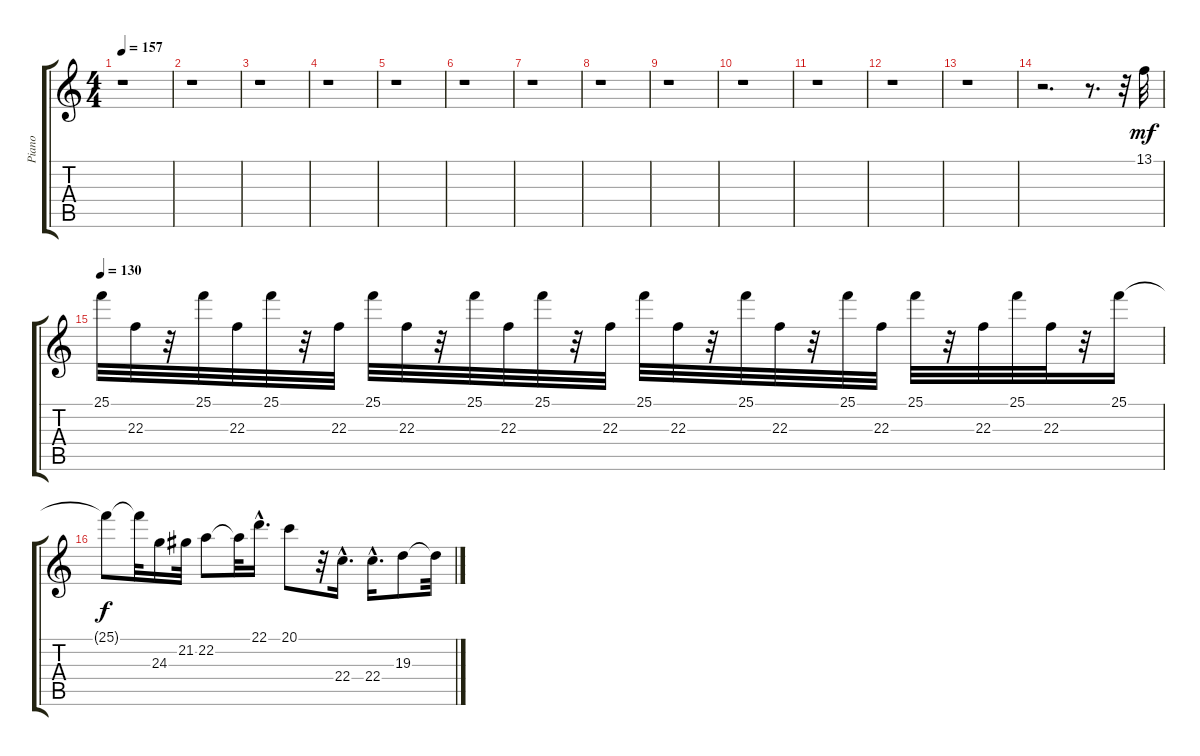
\track ("Piano" "Piano") {instrument acousticgrandpiano}
\staff {score tabs}
\tuning (E4 B3 G3 D3 A2 E2) {hide}
\ts (4 4)
\tempo 157
\clef g2
\ks c
r.1{dy f} |
r.1 |
r.1 |
r.1 |
r.1 |
r.1 |
r.1 |
r.1 |
r.1 |
r.1 |
r.1 |
r.1 |
r.1 |
r.2{d} r.8{d} r.32 13.1.32{dy mf} |
\tempo 130
25.1.32 22.3.32 r.32 25.1.32 22.3.32 25.1.32 r.32 22.3.32 25.1.32 22.3.32 r.32 25.1.32 22.3.32 25.1.32 r.32 22.3.32 25.1.32 22.3.32 r.32 25.1.32 22.3.32 r.32 25.1.32 22.3.32 25.1.32 r.32 22.3.32 25.1.32 22.3.32 r.32 25.1.16 |
25.1{t}.8{dy f} 25.1{t}.32 24.3.16 21.2.32 22.2.8 22.2{t}.32 22.1{hac}.16{d} 20.1.8 r.32 22.4{hac}.16{d} 22.4{hac}.16{d} 19.3.8 19.3{t}.32
